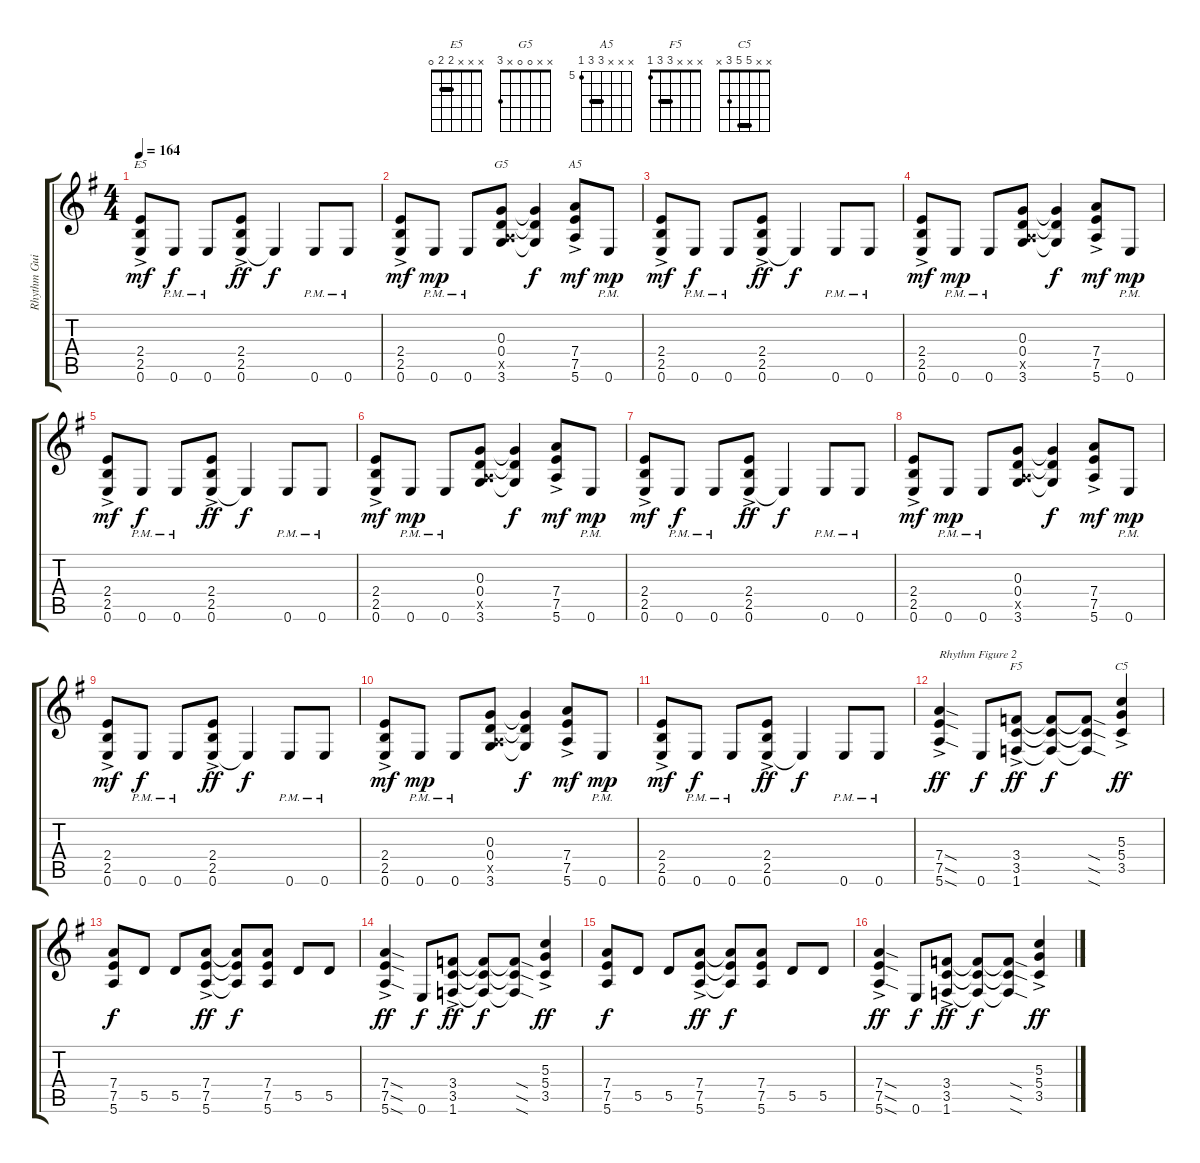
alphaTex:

\track ("Rhythm Guitar" "Rhythm Gui") {instrument overdrivenguitar}
\staff {score tabs}
\tuning (E4 B3 G3 D3 A2 E2) {hide}
\chord ("E5" x x x 2 2 0) {barre 2}
\chord ("G5" x x 0 0 x 3)
\chord ("A5" x x x 7 7 5) {firstfret 5 barre 7}
\chord ("F5" x x x 3 3 1) {barre 3}
\chord ("C5" x x 5 5 3 x) {barre 5}
\ts (4 4)
\tempo 164
\clef g2
\ks g
(2.4{ac} 2.5{ac} 0.6{ac}).8{ch "E5" dy mf} 0.6{pm}.8{dy f} 0.6{pm}.8 (2.4{ac} 2.5{ac} 0.6{ac}).8{dy ff} 0.6{t}.4{dy f} 0.6{pm}.8 0.6{pm}.8 |
(2.4{ac} 2.5{ac} 0.6{ac}).8{dy mf} 0.6{pm}.8{dy mp} 0.6{pm}.8 (0.3 0.4 0.5{x} 3.6).8{ch "G5"} (0.3{t} 0.4{t} 3.6{t}).4{dy f} (7.4{ac} 7.5{ac} 5.6{ac}).8{ch "A5" dy mf} 0.6{pm}.8{dy mp} |
(2.4{ac} 2.5{ac} 0.6{ac}).8{dy mf} 0.6{pm}.8{dy f} 0.6{pm}.8 (2.4{ac} 2.5{ac} 0.6{ac}).8{dy ff} 0.6{t}.4{dy f} 0.6{pm}.8 0.6{pm}.8 |
(2.4{ac} 2.5{ac} 0.6{ac}).8{dy mf} 0.6{pm}.8{dy mp} 0.6{pm}.8 (0.3 0.4 0.5{x} 3.6).8 (0.3{t} 0.4{t} 3.6{t}).4{dy f} (7.4{ac} 7.5{ac} 5.6{ac}).8{dy mf} 0.6{pm}.8{dy mp} |
(2.4{ac} 2.5{ac} 0.6{ac}).8{dy mf} 0.6{pm}.8{dy f} 0.6{pm}.8 (2.4{ac} 2.5{ac} 0.6{ac}).8{dy ff} 0.6{t}.4{dy f} 0.6{pm}.8 0.6{pm}.8 |
(2.4{ac} 2.5{ac} 0.6{ac}).8{dy mf} 0.6{pm}.8{dy mp} 0.6{pm}.8 (0.3 0.4 0.5{x} 3.6).8 (0.3{t} 0.4{t} 3.6{t}).4{dy f} (7.4{ac} 7.5{ac} 5.6{ac}).8{dy mf} 0.6{pm}.8{dy mp} |
(2.4{ac} 2.5{ac} 0.6{ac}).8{dy mf} 0.6{pm}.8{dy f} 0.6{pm}.8 (2.4{ac} 2.5{ac} 0.6{ac}).8{dy ff} 0.6{t}.4{dy f} 0.6{pm}.8 0.6{pm}.8 |
(2.4{ac} 2.5{ac} 0.6{ac}).8{dy mf} 0.6{pm}.8{dy mp} 0.6{pm}.8 (0.3 0.4 0.5{x} 3.6).8 (0.3{t} 0.4{t} 3.6{t}).4{dy f} (7.4{ac} 7.5{ac} 5.6{ac}).8{dy mf} 0.6{pm}.8{dy mp} |
(2.4{ac} 2.5{ac} 0.6{ac}).8{dy mf} 0.6{pm}.8{dy f} 0.6{pm}.8 (2.4{ac} 2.5{ac} 0.6{ac}).8{dy ff} 0.6{t}.4{dy f} 0.6{pm}.8 0.6{pm}.8 |
(2.4{ac} 2.5{ac} 0.6{ac}).8{dy mf} 0.6{pm}.8{dy mp} 0.6{pm}.8 (0.3 0.4 0.5{x} 3.6).8 (0.3{t} 0.4{t} 3.6{t}).4{dy f} (7.4{ac} 7.5{ac} 5.6{ac}).8{dy mf} 0.6{pm}.8{dy mp} |
(2.4{ac} 2.5{ac} 0.6{ac}).8{dy mf} 0.6{pm}.8{dy f} 0.6{pm}.8 (2.4{ac} 2.5{ac} 0.6{ac}).8{dy ff} 0.6{t}.4{dy f} 0.6{pm}.8 0.6{pm}.8 |
(7.4{sod ac} 7.5{sod ac} 5.6{sod ac}).4{txt "Rhythm Figure 2" dy ff} 0.6.8{dy f} (3.4{ac} 3.5{ac} 1.6{ac}).8{ch "F5" dy ff} (3.4{t} 3.5{t} 1.6{t}).8{dy f} (3.4{sod t} 3.5{sod t} 1.6{sod t}).8 (5.3{ac} 5.4{ac} 3.5{ac}).4{ch "C5" dy ff} |
(7.4 7.5 5.6).8{dy f} 5.5.8 5.5.8 (7.4{ac} 7.5{ac} 5.6{ac}).8{dy ff} (7.4{t} 7.5{t} 5.6{t}).8{dy f} (7.4 7.5 5.6).8 5.5.8 5.5.8 |
(7.4{sod ac} 7.5{sod ac} 5.6{sod ac}).4{dy ff} 0.6.8{dy f} (3.4{ac} 3.5{ac} 1.6{ac}).8{dy ff} (3.4{t} 3.5{t} 1.6{t}).8{dy f} (3.4{sod t} 3.5{sod t} 1.6{sod t}).8 (5.3{ac} 5.4{ac} 3.5{ac}).4{dy ff} |
(7.4 7.5 5.6).8{dy f} 5.5.8 5.5.8 (7.4{ac} 7.5{ac} 5.6{ac}).8{dy ff} (7.4{t} 7.5{t} 5.6{t}).8{dy f} (7.4 7.5 5.6).8 5.5.8 5.5.8 |
(7.4{sod ac} 7.5{sod ac} 5.6{sod ac}).4{dy ff} 0.6.8{dy f} (3.4{ac} 3.5{ac} 1.6{ac}).8{dy ff} (3.4{t} 3.5{t} 1.6{t}).8{dy f} (3.4{sod t} 3.5{sod t} 1.6{sod t}).8 (5.3{ac} 5.4{ac} 3.5{ac}).4{dy ff}
